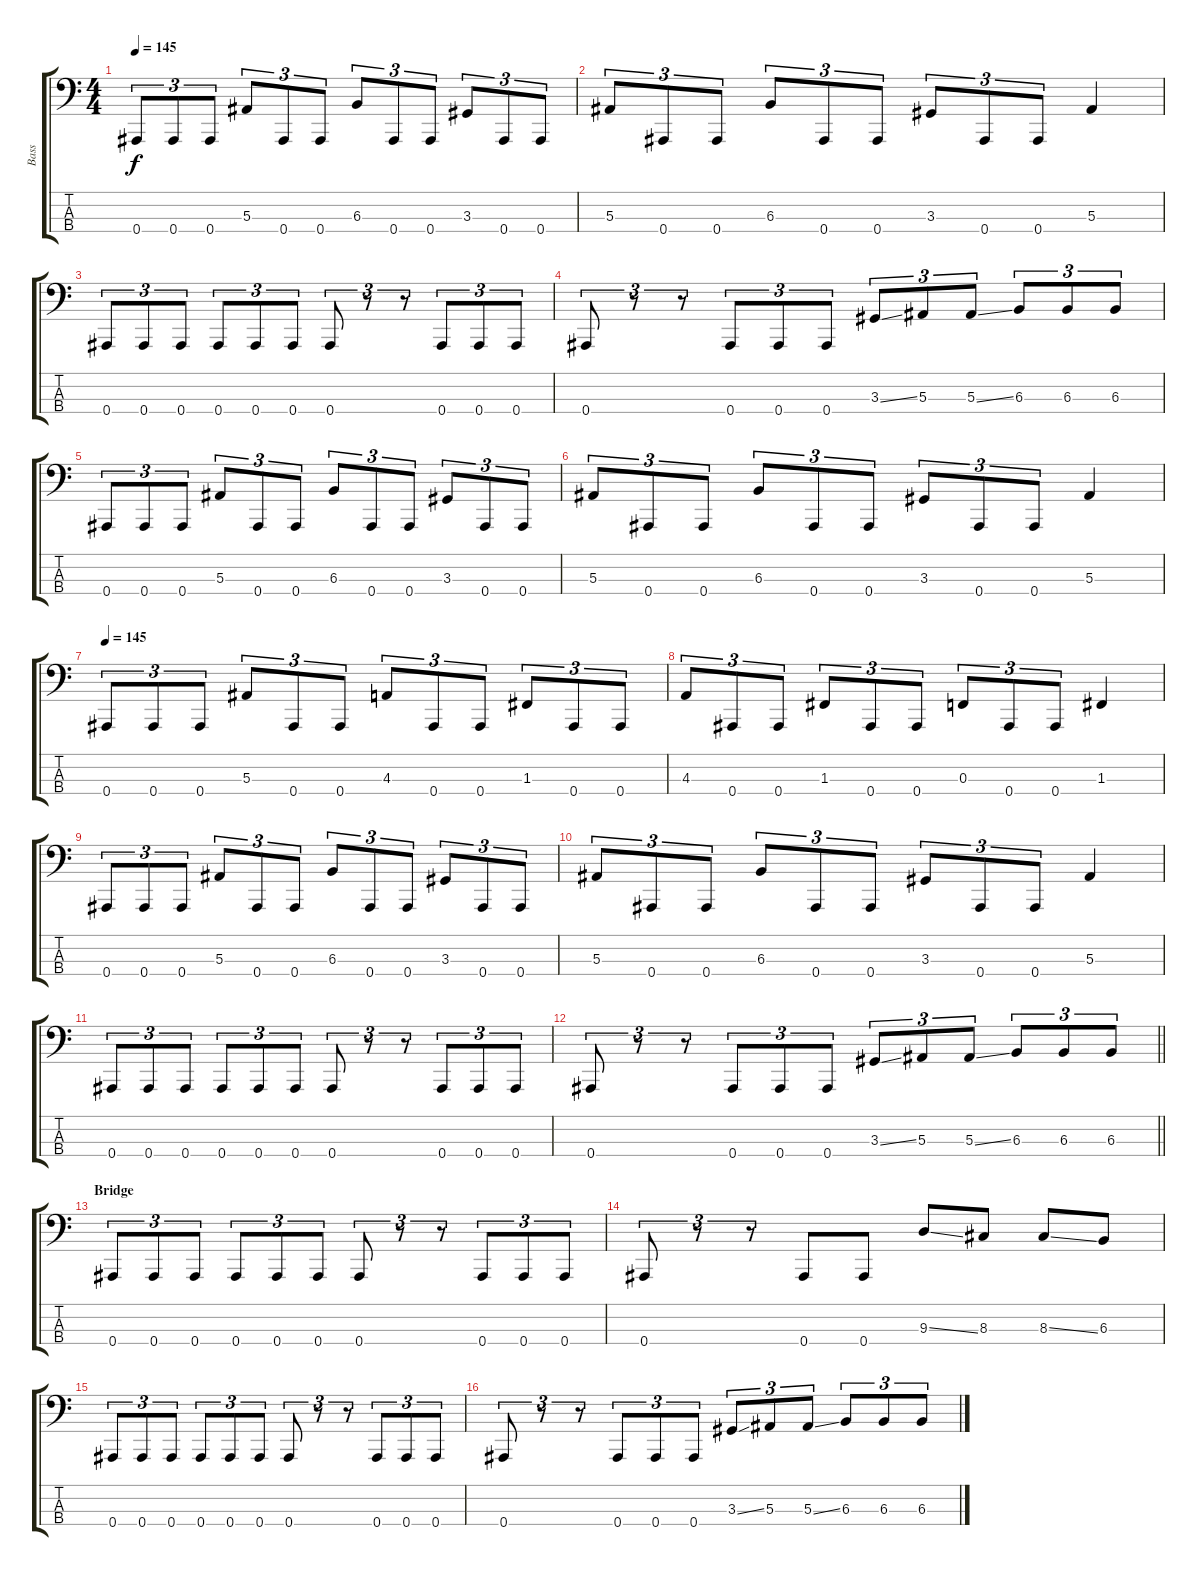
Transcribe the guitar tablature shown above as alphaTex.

\track ("Bass" "Bass") {instrument electricbasspick}
\staff {score tabs}
\tuning (Eb2 Bb1 F1 Bb0) {hide}
\ts (4 4)
\tempo 145
\clef f4
\ks c
0.4.8{tu (3 2) dy f} 0.4.8{tu (3 2)} 0.4.8{tu (3 2)} 5.3.8{tu (3 2)} 0.4.8{tu (3 2)} 0.4.8{tu (3 2)} 6.3.8{tu (3 2)} 0.4.8{tu (3 2)} 0.4.8{tu (3 2)} 3.3.8{tu (3 2)} 0.4.8{tu (3 2)} 0.4.8{tu (3 2)} |
5.3.8{tu (3 2)} 0.4.8{tu (3 2)} 0.4.8{tu (3 2)} 6.3.8{tu (3 2)} 0.4.8{tu (3 2)} 0.4.8{tu (3 2)} 3.3.8{tu (3 2)} 0.4.8{tu (3 2)} 0.4.8{tu (3 2)} 5.3.4 |
0.4.8{tu (3 2)} 0.4.8{tu (3 2)} 0.4.8{tu (3 2)} 0.4.8{tu (3 2)} 0.4.8{tu (3 2)} 0.4.8{tu (3 2)} 0.4.8{tu (3 2)} r.8{tu (3 2)} r.8{tu (3 2)} 0.4.8{tu (3 2)} 0.4.8{tu (3 2)} 0.4.8{tu (3 2)} |
0.4.8{tu (3 2)} r.8{tu (3 2)} r.8{tu (3 2)} 0.4.8{tu (3 2)} 0.4.8{tu (3 2)} 0.4.8{tu (3 2)} 3.3{ss}.8{tu (3 2)} 5.3.8{tu (3 2)} 5.3{ss}.8{tu (3 2)} 6.3.8{tu (3 2)} 6.3.8{tu (3 2)} 6.3.8{tu (3 2)} |
0.4.8{tu (3 2)} 0.4.8{tu (3 2)} 0.4.8{tu (3 2)} 5.3.8{tu (3 2)} 0.4.8{tu (3 2)} 0.4.8{tu (3 2)} 6.3.8{tu (3 2)} 0.4.8{tu (3 2)} 0.4.8{tu (3 2)} 3.3.8{tu (3 2)} 0.4.8{tu (3 2)} 0.4.8{tu (3 2)} |
5.3.8{tu (3 2)} 0.4.8{tu (3 2)} 0.4.8{tu (3 2)} 6.3.8{tu (3 2)} 0.4.8{tu (3 2)} 0.4.8{tu (3 2)} 3.3.8{tu (3 2)} 0.4.8{tu (3 2)} 0.4.8{tu (3 2)} 5.3.4 |
\tempo 145
0.4.8{tu (3 2)} 0.4.8{tu (3 2)} 0.4.8{tu (3 2)} 5.3.8{tu (3 2)} 0.4.8{tu (3 2)} 0.4.8{tu (3 2)} 4.3.8{tu (3 2)} 0.4.8{tu (3 2)} 0.4.8{tu (3 2)} 1.3.8{tu (3 2)} 0.4.8{tu (3 2)} 0.4.8{tu (3 2)} |
4.3.8{tu (3 2)} 0.4.8{tu (3 2)} 0.4.8{tu (3 2)} 1.3.8{tu (3 2)} 0.4.8{tu (3 2)} 0.4.8{tu (3 2)} 0.3.8{tu (3 2)} 0.4.8{tu (3 2)} 0.4.8{tu (3 2)} 1.3.4 |
0.4.8{tu (3 2)} 0.4.8{tu (3 2)} 0.4.8{tu (3 2)} 5.3.8{tu (3 2)} 0.4.8{tu (3 2)} 0.4.8{tu (3 2)} 6.3.8{tu (3 2)} 0.4.8{tu (3 2)} 0.4.8{tu (3 2)} 3.3.8{tu (3 2)} 0.4.8{tu (3 2)} 0.4.8{tu (3 2)} |
5.3.8{tu (3 2)} 0.4.8{tu (3 2)} 0.4.8{tu (3 2)} 6.3.8{tu (3 2)} 0.4.8{tu (3 2)} 0.4.8{tu (3 2)} 3.3.8{tu (3 2)} 0.4.8{tu (3 2)} 0.4.8{tu (3 2)} 5.3.4 |
0.4.8{tu (3 2)} 0.4.8{tu (3 2)} 0.4.8{tu (3 2)} 0.4.8{tu (3 2)} 0.4.8{tu (3 2)} 0.4.8{tu (3 2)} 0.4.8{tu (3 2)} r.8{tu (3 2)} r.8{tu (3 2)} 0.4.8{tu (3 2)} 0.4.8{tu (3 2)} 0.4.8{tu (3 2)} |
\barLineRight lightlight
0.4.8{tu (3 2)} r.8{tu (3 2)} r.8{tu (3 2)} 0.4.8{tu (3 2)} 0.4.8{tu (3 2)} 0.4.8{tu (3 2)} 3.3{ss}.8{tu (3 2)} 5.3.8{tu (3 2)} 5.3{ss}.8{tu (3 2)} 6.3.8{tu (3 2)} 6.3.8{tu (3 2)} 6.3.8{tu (3 2)} |
\section ("" "Bridge")
0.4.8{tu (3 2)} 0.4.8{tu (3 2)} 0.4.8{tu (3 2)} 0.4.8{tu (3 2)} 0.4.8{tu (3 2)} 0.4.8{tu (3 2)} 0.4.8{tu (3 2)} r.8{tu (3 2)} r.8{tu (3 2)} 0.4.8{tu (3 2)} 0.4.8{tu (3 2)} 0.4.8{tu (3 2)} |
0.4.8{tu (3 2)} r.8{tu (3 2)} r.8{tu (3 2)} 0.4.8 0.4.8 9.3{ss}.8 8.3.8 8.3{ss}.8 6.3.8 |
0.4.8{tu (3 2)} 0.4.8{tu (3 2)} 0.4.8{tu (3 2)} 0.4.8{tu (3 2)} 0.4.8{tu (3 2)} 0.4.8{tu (3 2)} 0.4.8{tu (3 2)} r.8{tu (3 2)} r.8{tu (3 2)} 0.4.8{tu (3 2)} 0.4.8{tu (3 2)} 0.4.8{tu (3 2)} |
0.4.8{tu (3 2)} r.8{tu (3 2)} r.8{tu (3 2)} 0.4.8{tu (3 2)} 0.4.8{tu (3 2)} 0.4.8{tu (3 2)} 3.3{ss}.8{tu (3 2)} 5.3.8{tu (3 2)} 5.3{ss}.8{tu (3 2)} 6.3.8{tu (3 2)} 6.3.8{tu (3 2)} 6.3.8{tu (3 2)}
